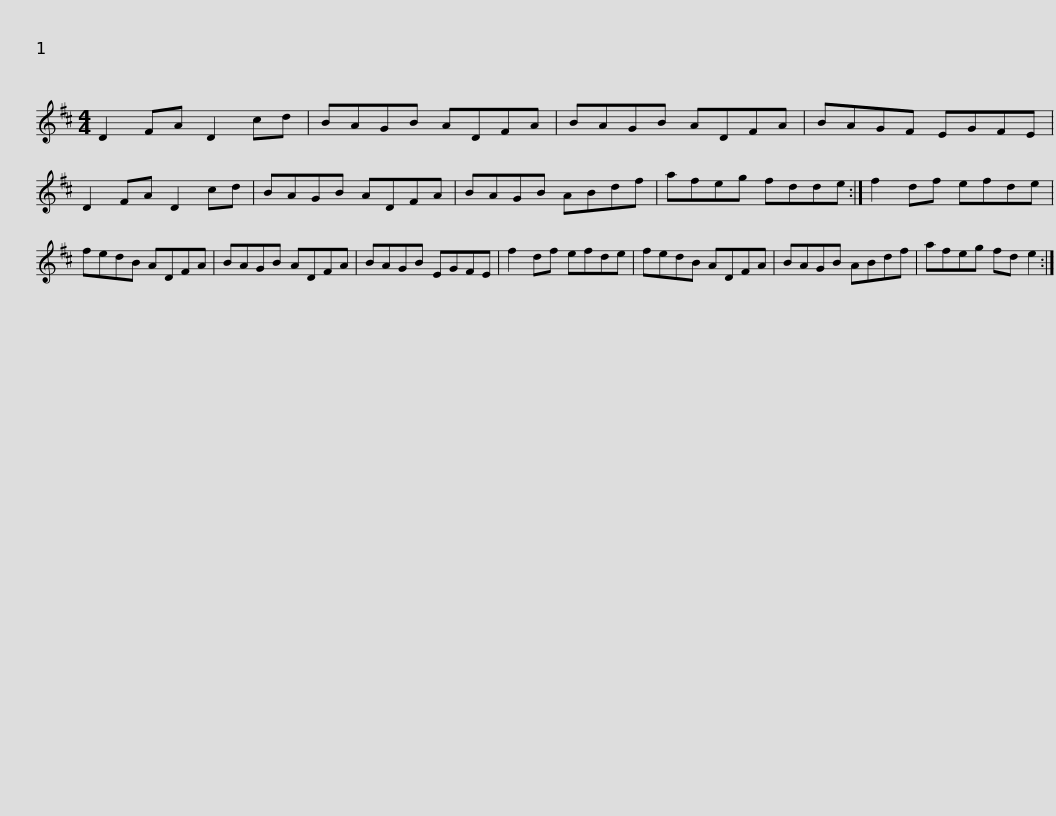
X:1
L:1/8
M:4/4
I:linebreak $
K:D
V:1 treble
V:1
 D2 FA D2 cd | BAGB ADFA | BAGB ADFA | BAGF EGFE | D2 FA D2 cd | %5
 BAGB ADFA |$ BAGB ABdf | afeg fdde :| f2 df efde | fedB ADFA | %10
 BAGB ADFA |$ BAGB EGFE | f2 df efde | fedB ADFA | BAGB ABdf | %15
 afeg fd e2 :| %16
